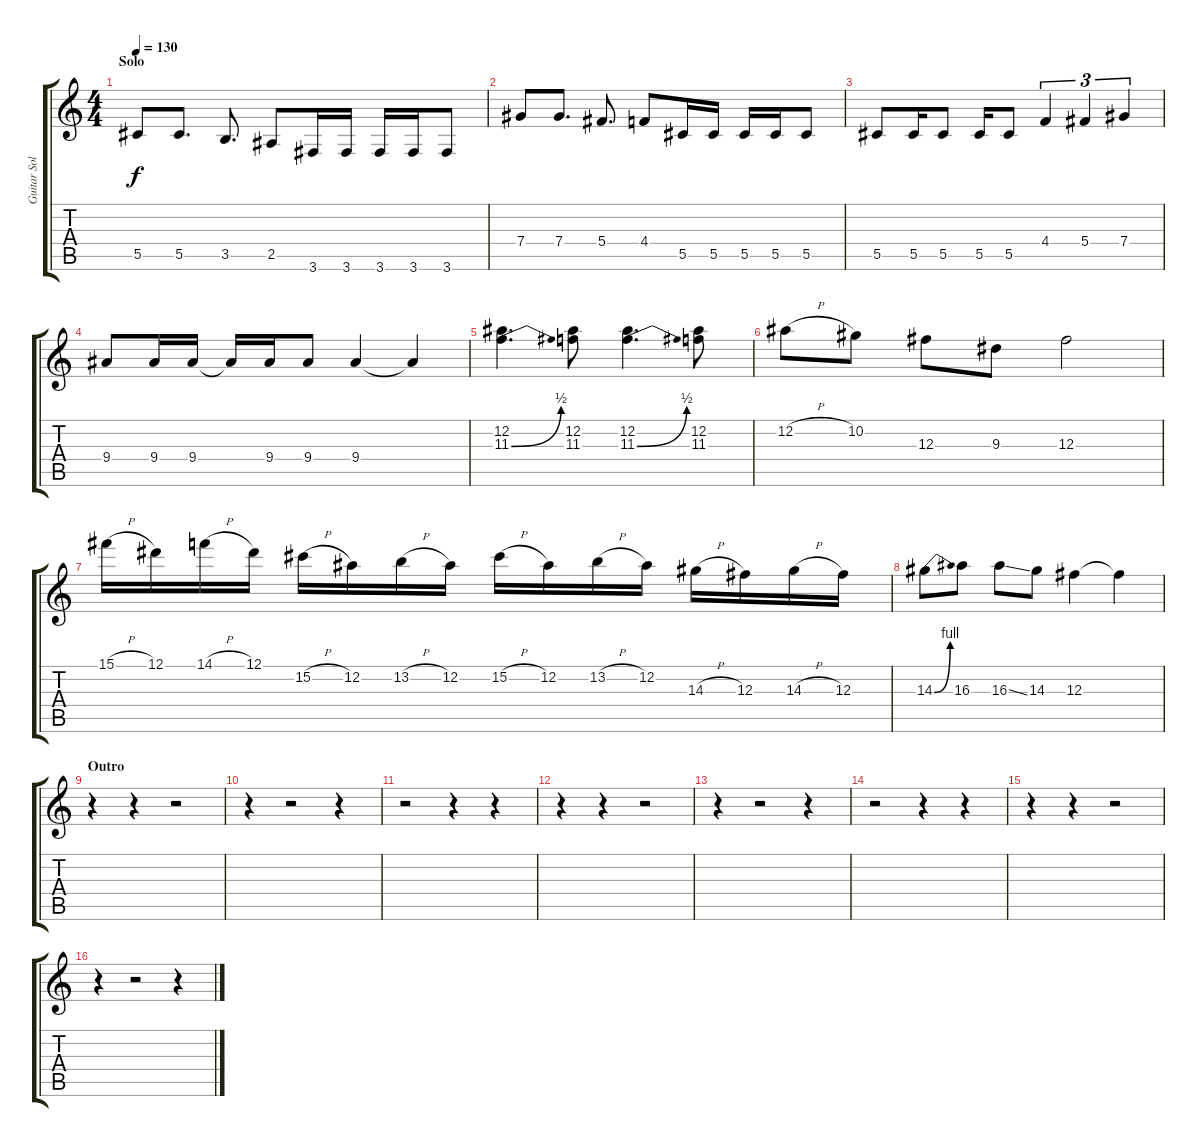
\track ("Guitar Solo" "Guitar Sol") {instrument overdrivenguitar}
\staff {score tabs}
\tuning (Eb4 Bb3 Gb3 Db3 Ab2 Eb2) {hide}
\ts (4 4)
\section ("" "Solo")
\tempo 130
\clef g2
\ks c
5.5.8{dy f} 5.5.8{d} 3.5.8{d} 2.5.8 3.6.16 3.6.16 3.6.16 3.6.16 3.6.8 |
7.4.8 7.4.8{d} 5.4.8{d} 4.4.8 5.5.16 5.5.16 5.5.16 5.5.16 5.5.8 |
5.5.8 5.5.16 5.5.8 5.5.16 5.5.8 4.4.4{tu (3 2)} 5.4.4{tu (3 2)} 7.4.4{tu (3 2)} |
9.4.8 9.4.16 9.4.16 9.4{t}.16 9.4.16 9.4.8 9.4.4 9.4{t}.4 |
(12.2 11.3{be (bend 0 0 60 2)}).4{d} (12.2 11.3).8 (12.2 11.3{be (bend 0 0 60 2)}).4{d} (12.2 11.3).8 |
12.2{h}.8 10.2.8 12.3.8 9.3.8 12.3.2 |
15.1{h}.16 12.1.16 14.1{h}.16 12.1.16 15.2{h}.16 12.2.16 13.2{h}.16 12.2.16 15.2{h}.16 12.2.16 13.2{h}.16 12.2.16 14.3{h}.16 12.3.16 14.3{h}.16 12.3.16 |
14.3{be (bend 0 0 60 4)}.8 16.3.8 16.3{ss}.8 14.3.8 12.3.4 12.3{t}.4 |
\section ("" "Outro")
r.4 r.4 r.2 |
r.4 r.2 r.4 |
r.2 r.4 r.4 |
r.4 r.4 r.2 |
r.4 r.2 r.4 |
r.2 r.4 r.4 |
r.4 r.4 r.2 |
r.4 r.2 r.4
